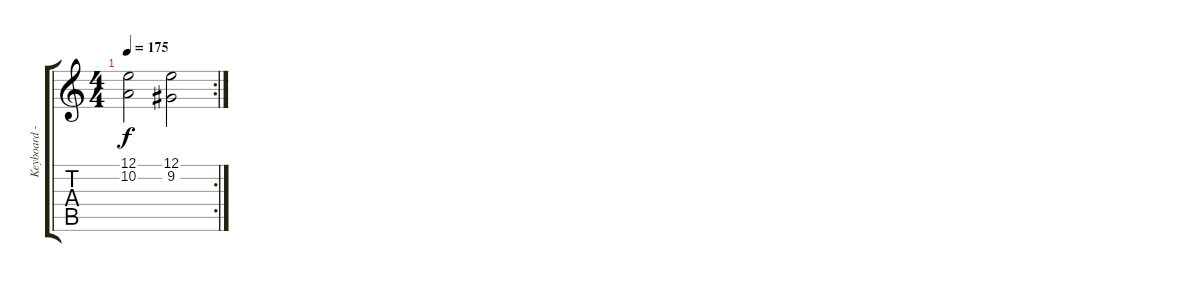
\track ("Keyboard - Rhythm" "Keyboard -") {instrument lead2sawtooth}
\staff {score tabs}
\tuning (E4 B3 G3 D3 A2 E2) {hide}
\rc 2
\ts (4 4)
\tempo 175
\clef g2
\ks c
(12.1 10.2).2{dy f} (12.1 9.2).2
